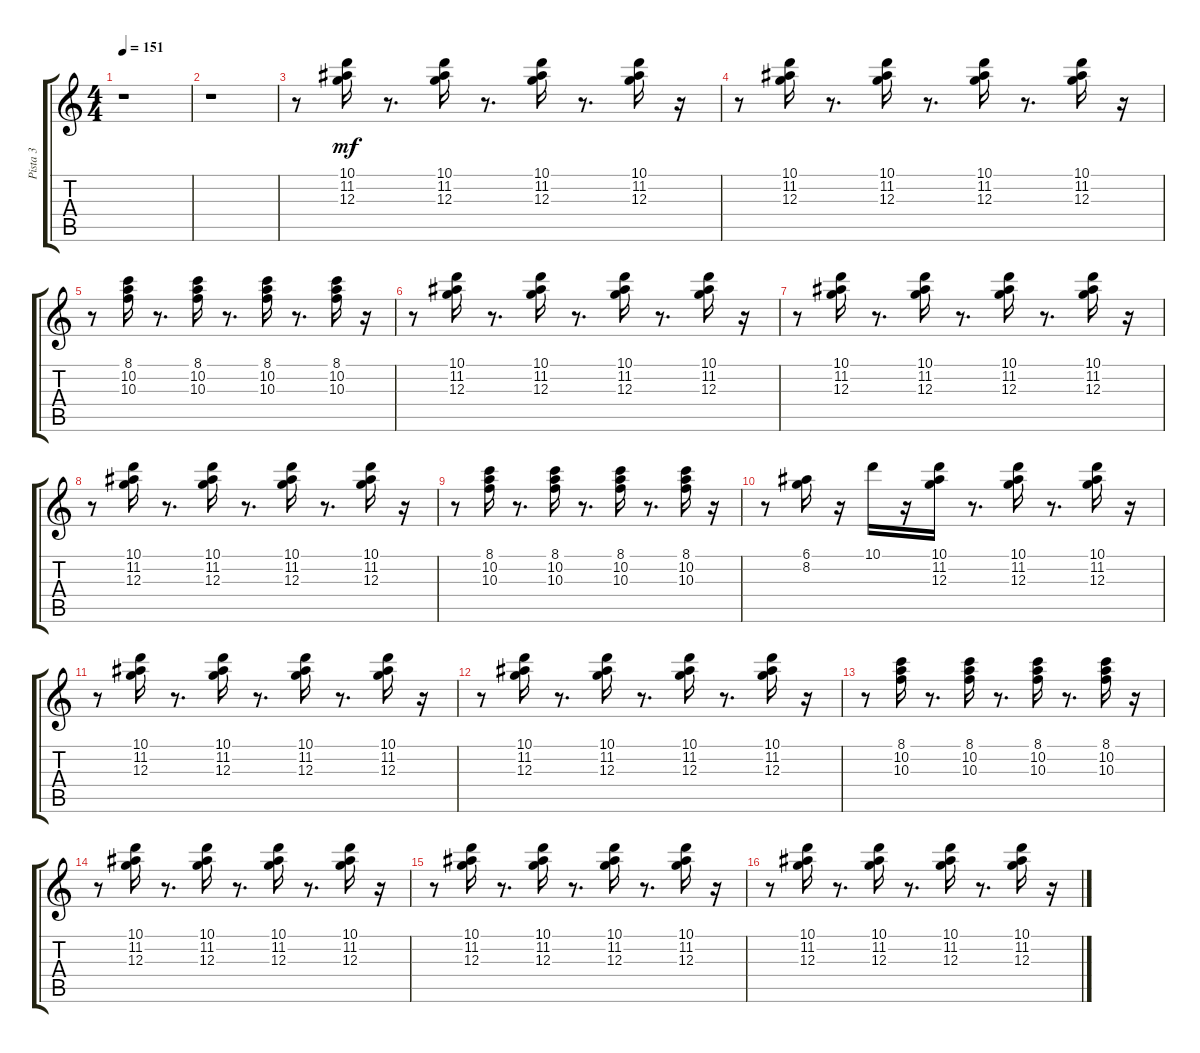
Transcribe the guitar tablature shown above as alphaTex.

\track ("Pista 3" "Pista 3") {instrument electricguitarmuted}
\staff {score tabs}
\tuning (E4 B3 G3 D3 A2 E2) {hide}
\ts (4 4)
\tempo 151
\clef g2
\ks c
r.1{dy mf instrument electricguitarmuted} |
r.1 |
r.8 (10.1 11.2 12.3).16 r.8{d} (10.1 11.2 12.3).16 r.8{d} (10.1 11.2 12.3).16 r.8{d} (10.1 11.2 12.3).16 r.16 |
r.8 (10.1 11.2 12.3).16 r.8{d} (10.1 11.2 12.3).16 r.8{d} (10.1 11.2 12.3).16 r.8{d} (10.1 11.2 12.3).16 r.16 |
r.8 (8.1 10.2 10.3).16 r.8{d} (8.1 10.2 10.3).16 r.8{d} (8.1 10.2 10.3).16 r.8{d} (8.1 10.2 10.3).16 r.16 |
r.8 (10.1 11.2 12.3).16 r.8{d} (10.1 11.2 12.3).16 r.8{d} (10.1 11.2 12.3).16 r.8{d} (10.1 11.2 12.3).16 r.16 |
r.8 (10.1 11.2 12.3).16 r.8{d} (10.1 11.2 12.3).16 r.8{d} (10.1 11.2 12.3).16 r.8{d} (10.1 11.2 12.3).16 r.16 |
r.8 (10.1 11.2 12.3).16 r.8{d} (10.1 11.2 12.3).16 r.8{d} (10.1 11.2 12.3).16 r.8{d} (10.1 11.2 12.3).16 r.16 |
r.8 (8.1 10.2 10.3).16 r.8{d} (8.1 10.2 10.3).16 r.8{d} (8.1 10.2 10.3).16 r.8{d} (8.1 10.2 10.3).16 r.16 |
r.8 (6.1 8.2).16 r.16 10.1.16 r.16 (10.1 11.2 12.3).16 r.8{d} (10.1 11.2 12.3).16 r.8{d} (10.1 11.2 12.3).16 r.16 |
r.8 (10.1 11.2 12.3).16 r.8{d} (10.1 11.2 12.3).16 r.8{d} (10.1 11.2 12.3).16 r.8{d} (10.1 11.2 12.3).16 r.16 |
r.8 (10.1 11.2 12.3).16 r.8{d} (10.1 11.2 12.3).16 r.8{d} (10.1 11.2 12.3).16 r.8{d} (10.1 11.2 12.3).16 r.16 |
r.8 (8.1 10.2 10.3).16 r.8{d} (8.1 10.2 10.3).16 r.8{d} (8.1 10.2 10.3).16 r.8{d} (8.1 10.2 10.3).16 r.16 |
r.8 (10.1 11.2 12.3).16 r.8{d} (10.1 11.2 12.3).16 r.8{d} (10.1 11.2 12.3).16 r.8{d} (10.1 11.2 12.3).16 r.16 |
r.8 (10.1 11.2 12.3).16 r.8{d} (10.1 11.2 12.3).16 r.8{d} (10.1 11.2 12.3).16 r.8{d} (10.1 11.2 12.3).16 r.16 |
r.8 (10.1 11.2 12.3).16 r.8{d} (10.1 11.2 12.3).16 r.8{d} (10.1 11.2 12.3).16 r.8{d} (10.1 11.2 12.3).16 r.16
